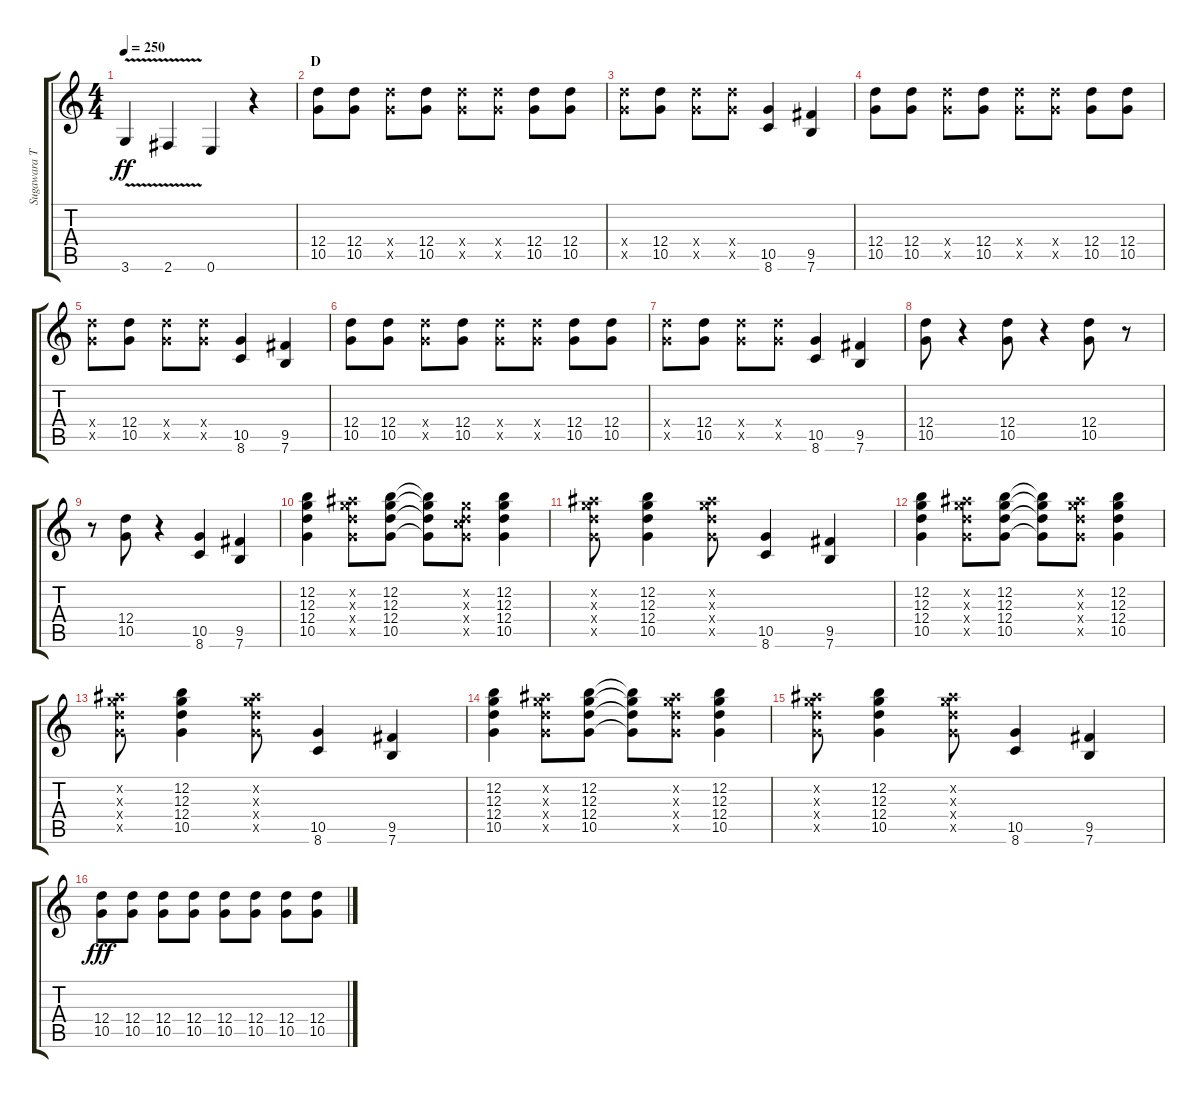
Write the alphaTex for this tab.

\track ("Sugawara Takuro-E.GUITAR II" "Sugawara T") {instrument distortionguitar}
\staff {score tabs}
\tuning (E4 B3 G3 D3 A2 E2) {hide}
\ts (4 4)
\tempo 250
\clef g2
\ks c
3.6{v}.4{dy ff} 2.6{v}.4 0.6.4 r.4 |
\section ("" "D")
(12.4 10.5).8 (12.4 10.5).8 (12.4{x} 10.5{x}).8 (12.4 10.5).8 (12.4{x} 10.5{x}).8 (12.4{x} 10.5{x}).8 (12.4 10.5).8 (12.4 10.5).8 |
(12.4{x} 10.5{x}).8 (12.4 10.5).8 (12.4{x} 10.5{x}).8 (12.4{x} 10.5{x}).8 (10.5 8.6).4 (9.5 7.6).4 |
(12.4 10.5).8 (12.4 10.5).8 (12.4{x} 10.5{x}).8 (12.4 10.5).8 (12.4{x} 10.5{x}).8 (12.4{x} 10.5{x}).8 (12.4 10.5).8 (12.4 10.5).8 |
(12.4{x} 10.5{x}).8 (12.4 10.5).8 (12.4{x} 10.5{x}).8 (12.4{x} 10.5{x}).8 (10.5 8.6).4 (9.5 7.6).4 |
(12.4 10.5).8 (12.4 10.5).8 (12.4{x} 10.5{x}).8 (12.4 10.5).8 (12.4{x} 10.5{x}).8 (12.4{x} 10.5{x}).8 (12.4 10.5).8 (12.4 10.5).8 |
(12.4{x} 10.5{x}).8 (12.4 10.5).8 (12.4{x} 10.5{x}).8 (12.4{x} 10.5{x}).8 (10.5 8.6).4 (9.5 7.6).4 |
(12.4 10.5).8 r.4 (12.4 10.5).8 r.4 (12.4 10.5).8 r.8 |
r.8 (12.4 10.5).8 r.4 (10.5 8.6).4 (9.5 7.6).4 |
(12.2 12.3 12.4 10.5).4 (11.2{x} 12.3{x} 12.4{x} 10.5{x}).8 (12.2 12.3 12.4 10.5).8 (12.2{t} 12.3{t} 12.4{t} 10.5{t}).8 (1.2{x} 12.3{x} 12.4{x} 10.5{x}).8 (12.2 12.3 12.4 10.5).4 |
(11.2{x} 12.3{x} 12.4{x} 10.5{x}).8 (12.2 12.3 12.4 10.5).4 (11.2{x} 12.3{x} 12.4{x} 10.5{x}).8 (10.5 8.6).4 (9.5 7.6).4 |
(12.2 12.3 12.4 10.5).4 (11.2{x} 12.3{x} 12.4{x} 10.5{x}).8 (12.2 12.3 12.4 10.5).8 (12.2{t} 12.3{t} 12.4{t} 10.5{t}).8 (11.2{x} 12.3{x} 12.4{x} 10.5{x}).8 (12.2 12.3 12.4 10.5).4 |
(11.2{x} 12.3{x} 12.4{x} 10.5{x}).8 (12.2 12.3 12.4 10.5).4 (11.2{x} 12.3{x} 12.4{x} 10.5{x}).8 (10.5 8.6).4 (9.5 7.6).4 |
(12.2 12.3 12.4 10.5).4 (11.2{x} 12.3{x} 12.4{x} 10.5{x}).8 (12.2 12.3 12.4 10.5).8 (12.2{t} 12.3{t} 12.4{t} 10.5{t}).8 (11.2{x} 12.3{x} 12.4{x} 10.5{x}).8 (12.2 12.3 12.4 10.5).4 |
(11.2{x} 12.3{x} 12.4{x} 10.5{x}).8 (12.2 12.3 12.4 10.5).4 (11.2{x} 12.3{x} 12.4{x} 10.5{x}).8 (10.5 8.6).4 (9.5 7.6).4 |
(12.4 10.5).8{dy fff} (12.4 10.5).8 (12.4 10.5).8 (12.4 10.5).8 (12.4 10.5).8 (12.4 10.5).8 (12.4 10.5).8 (12.4 10.5).8
